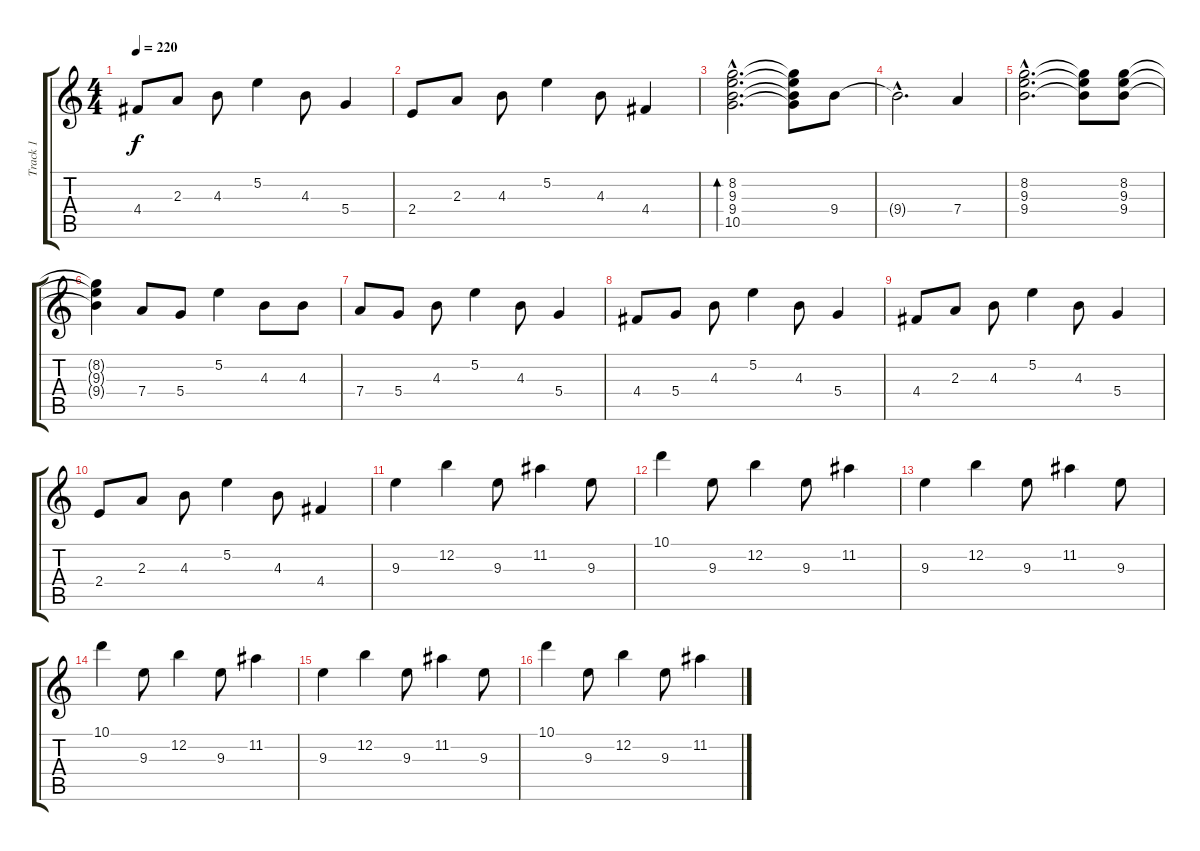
\track ("Track 1" "Track 1") {instrument electricguitarclean}
\staff {score tabs}
\tuning (E4 B3 G3 D3 A2 E2) {hide}
\ts (4 4)
\tempo 220
\clef g2
\ks c
4.4.8{dy f} 2.3.8 4.3.8 5.2.4 4.3.8 5.4.4 |
2.4.8 2.3.8 4.3.8 5.2.4 4.3.8 4.4.4 |
(8.2{hac} 9.3{hac} 9.4{hac} 10.5{hac}).2{d bd 120 volume 13 balance 8} (8.2{t} 9.3{t} 9.4{t} 10.5{t}).8 9.4.8 |
9.4{hac t}.2{d} 7.4.4 |
(8.2{hac} 9.3{hac} 9.4{hac}).2{d} (8.2{t} 9.3{t} 9.4{t}).8 (8.2 9.3 9.4).8 |
(8.2{t} 9.3{t} 9.4{t}).4 7.4.8 5.4.8 5.2.4 4.3.8 4.3.8 |
7.4.8 5.4.8 4.3.8 5.2.4 4.3.8 5.4.4 |
4.4.8 5.4.8 4.3.8 5.2.4 4.3.8 5.4.4 |
4.4.8 2.3.8 4.3.8 5.2.4 4.3.8 5.4.4 |
2.4.8 2.3.8 4.3.8 5.2.4 4.3.8 4.4.4 |
9.3.4 12.2.4 9.3.8 11.2.4 9.3.8 |
10.1.4 9.3.8 12.2.4 9.3.8 11.2.4 |
9.3.4 12.2.4 9.3.8 11.2.4 9.3.8 |
10.1.4 9.3.8 12.2.4 9.3.8 11.2.4 |
9.3.4 12.2.4 9.3.8 11.2.4 9.3.8 |
10.1.4 9.3.8 12.2.4 9.3.8 11.2.4
